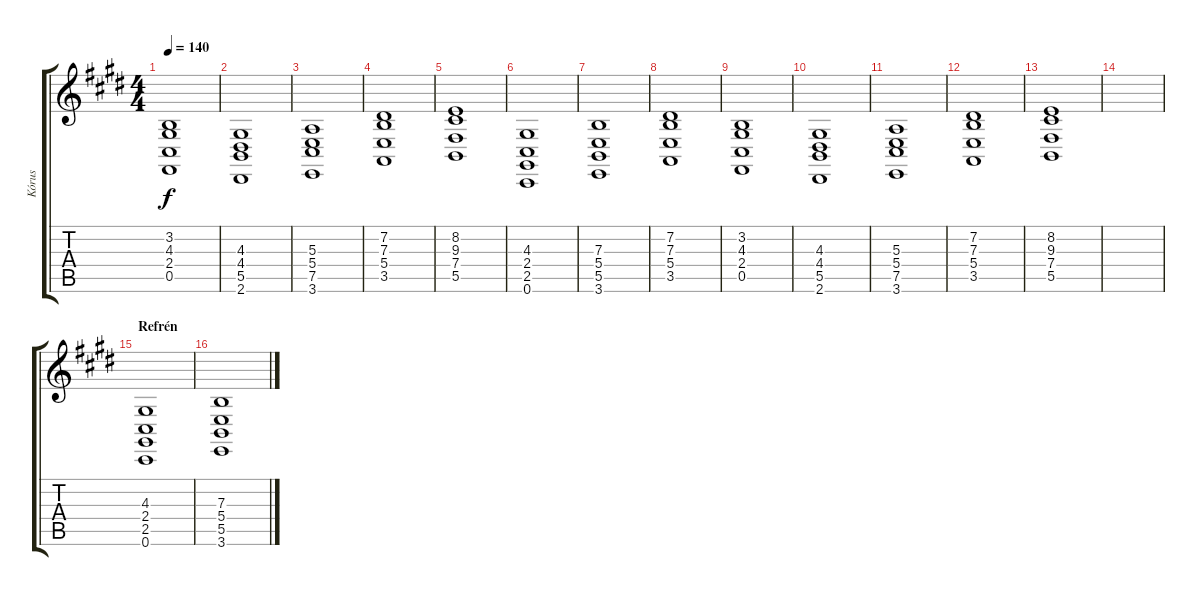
\track ("Kórus" "Kórus") {instrument stringensemble2}
\staff {score tabs}
\tuning (Db4 Ab3 E3 B2 Gb2 Db2) {hide}
\ts (4 4)
\tempo 140
\clef g2
\ks c#minor
(3.2 4.3 2.4 0.5).1{dy f} |
(4.3 4.4 5.5 2.6).1 |
(5.3 5.4 7.5 3.6).1 |
(7.2 7.3 5.4 3.5).1 |
(8.2 9.3 7.4 5.5).1 |
(4.3 2.4 2.5 0.6).1 |
(7.3 5.4 5.5 3.6).1 |
(7.2 7.3 5.4 3.5).1 |
(3.2 4.3 2.4 0.5).1 |
(4.3 4.4 5.5 2.6).1 |
(5.3 5.4 7.5 3.6).1 |
(7.2 7.3 5.4 3.5).1 |
(8.2 9.3 7.4 5.5).1 |
|
\section ("" "Refrén")
(4.3 2.4 2.5 0.6).1 |
(7.3 5.4 5.5 3.6).1
